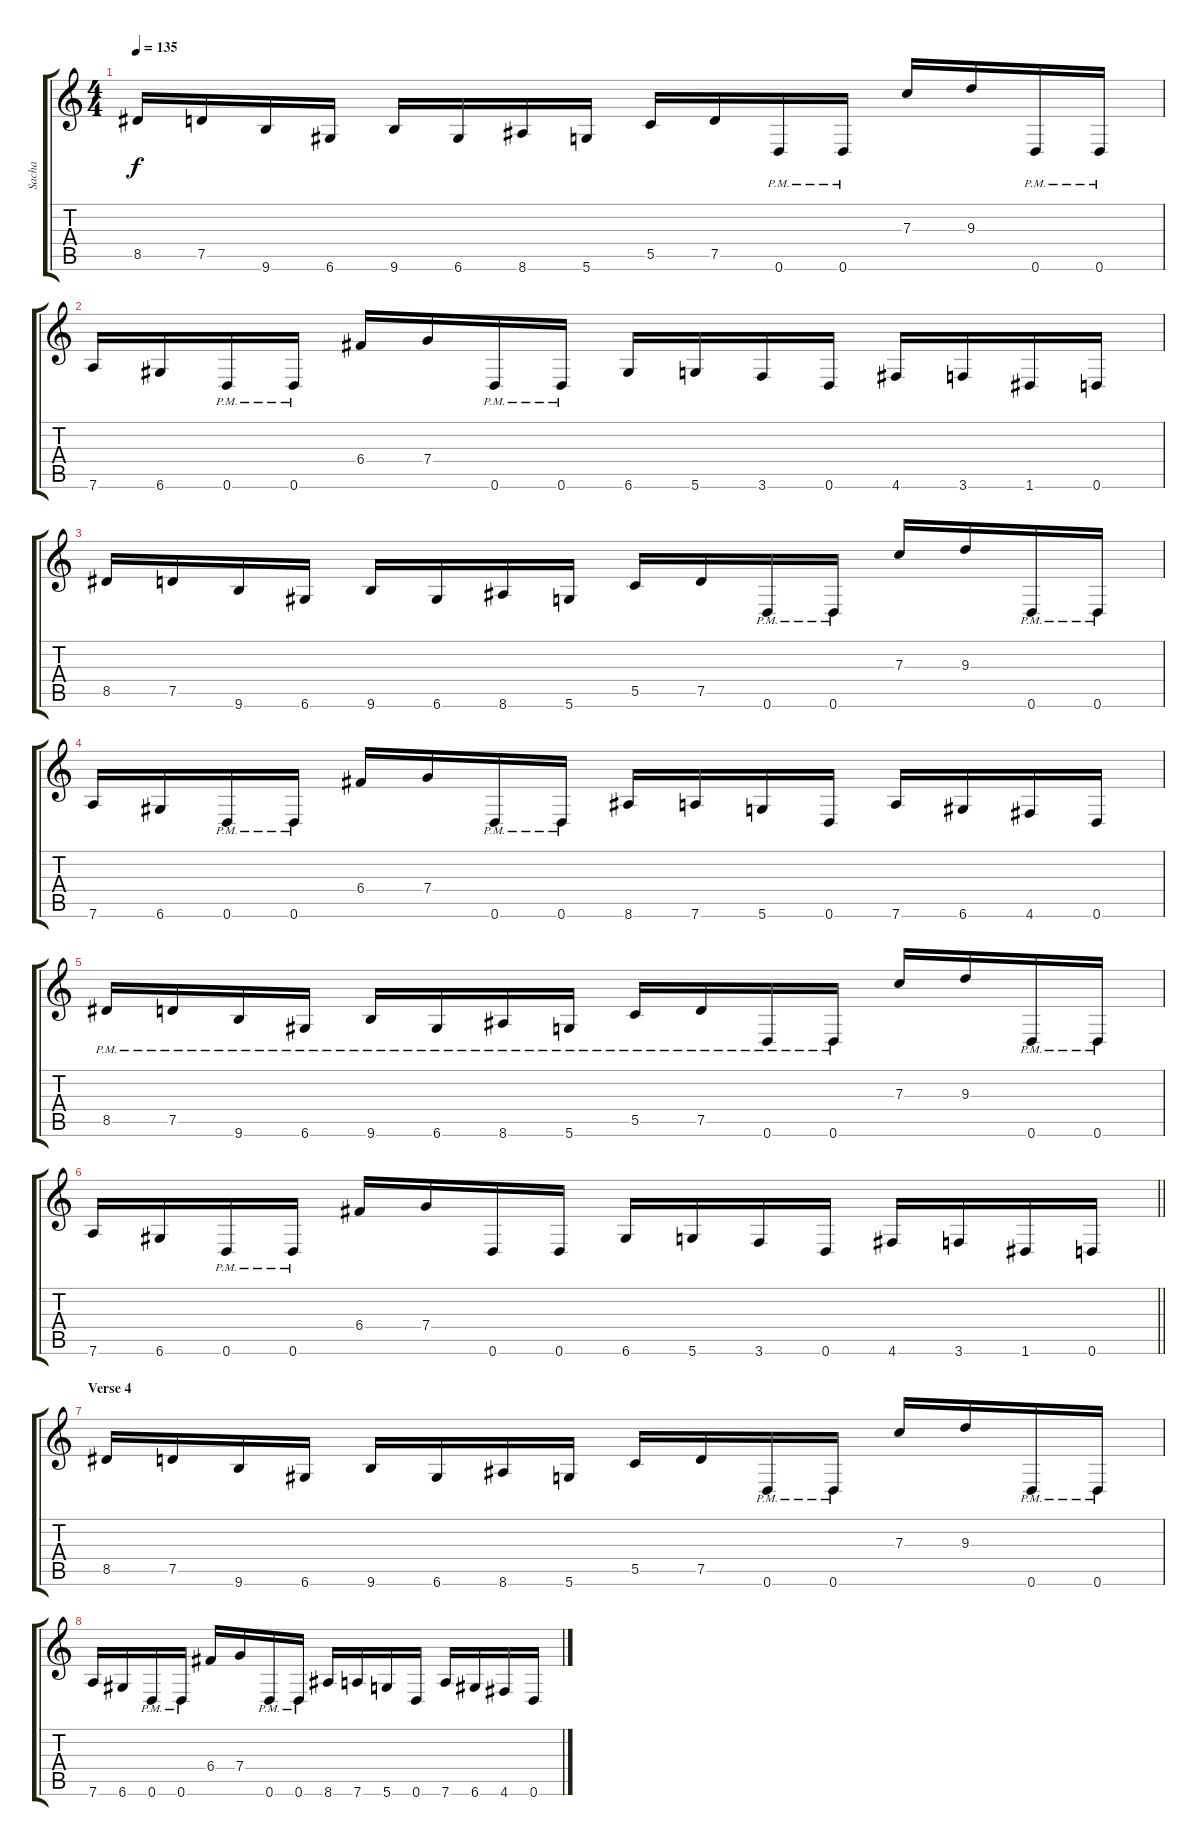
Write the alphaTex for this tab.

\track ("Sacha" "Sacha") {instrument distortionguitar}
\staff {score tabs}
\tuning (D4 A3 F3 C3 G2 D2) {hide}
\ts (4 4)
\tempo 135
\clef g2
\ks c
8.5.16{dy f} 7.5.16 9.6.16 6.6.16 9.6.16 6.6.16 8.6.16 5.6.16 5.5.16 7.5.16 0.6{pm}.16 0.6{pm}.16 7.3.16 9.3.16 0.6{pm}.16 0.6{pm}.16 |
7.6.16 6.6.16 0.6{pm}.16 0.6{pm}.16 6.4.16 7.4.16 0.6{pm}.16 0.6{pm}.16 6.6.16 5.6.16 3.6.16 0.6.16 4.6.16 3.6.16 1.6.16 0.6.16 |
8.5.16 7.5.16 9.6.16 6.6.16 9.6.16 6.6.16 8.6.16 5.6.16 5.5.16 7.5.16 0.6{pm}.16 0.6{pm}.16 7.3.16 9.3.16 0.6{pm}.16 0.6{pm}.16 |
7.6.16 6.6.16 0.6{pm}.16 0.6{pm}.16 6.4.16 7.4.16 0.6{pm}.16 0.6{pm}.16 8.6.16 7.6.16 5.6.16 0.6.16 7.6.16 6.6.16 4.6.16 0.6.16 |
8.5{pm}.16 7.5{pm}.16 9.6{pm}.16 6.6{pm}.16 9.6{pm}.16 6.6{pm}.16 8.6{pm}.16 5.6{pm}.16 5.5{pm}.16 7.5{pm}.16 0.6{pm}.16 0.6{pm}.16 7.3.16 9.3.16 0.6{pm}.16 0.6{pm}.16 |
\barLineRight lightlight
7.6.16 6.6.16 0.6{pm}.16 0.6{pm}.16 6.4.16 7.4.16 0.6.16 0.6.16 6.6.16 5.6.16 3.6.16 0.6.16 4.6.16 3.6.16 1.6.16 0.6.16 |
\section ("" "Verse 4")
8.5.16 7.5.16 9.6.16 6.6.16 9.6.16 6.6.16 8.6.16 5.6.16 5.5.16 7.5.16 0.6{pm}.16 0.6{pm}.16 7.3.16 9.3.16 0.6{pm}.16 0.6{pm}.16 |
7.6.16 6.6.16 0.6{pm}.16 0.6{pm}.16 6.4.16 7.4.16 0.6{pm}.16 0.6{pm}.16 8.6.16 7.6.16 5.6.16 0.6.16 7.6.16 6.6.16 4.6.16 0.6.16
